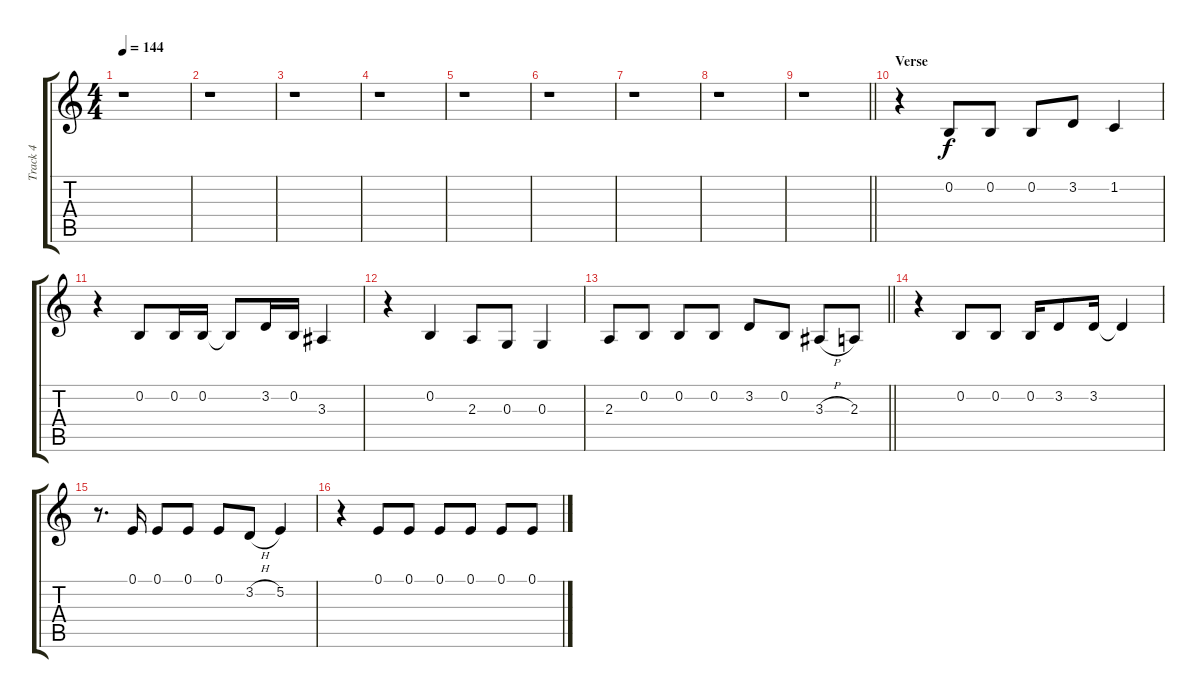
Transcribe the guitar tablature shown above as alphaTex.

\track ("Track 4" "Track 4") {instrument clarinet}
\staff {score tabs}
\tuning (E4 B3 G3 D3 A2 E2) {hide}
\ts (4 4)
\tempo 144
\clef g2
\ks c
r.1{dy f} |
r.1 |
r.1 |
r.1 |
r.1 |
r.1 |
r.1 |
r.1 |
\barLineRight lightlight
r.1 |
\section ("" "Verse")
r.4 0.2.8 0.2.8 0.2.8 3.2.8 1.2.4 |
r.4 0.2.8 0.2.16 0.2.16 0.2{t}.8 3.2.16 0.2.16 3.3.4 |
r.4 0.2.4 2.3.8 0.3.8 0.3.4 |
\barLineRight lightlight
2.3.8 0.2.8 0.2.8 0.2.8 3.2.8 0.2.8 3.3{h}.8 2.3.8 |
r.4 0.2.8 0.2.8 0.2.16 3.2.8 3.2.16 3.2{t}.4 |
r.8{d} 0.1.16 0.1.8 0.1.8 0.1.8 3.2{h}.8 5.2.4 |
r.4 0.1.8 0.1.8 0.1.8 0.1.8 0.1.8 0.1.8
